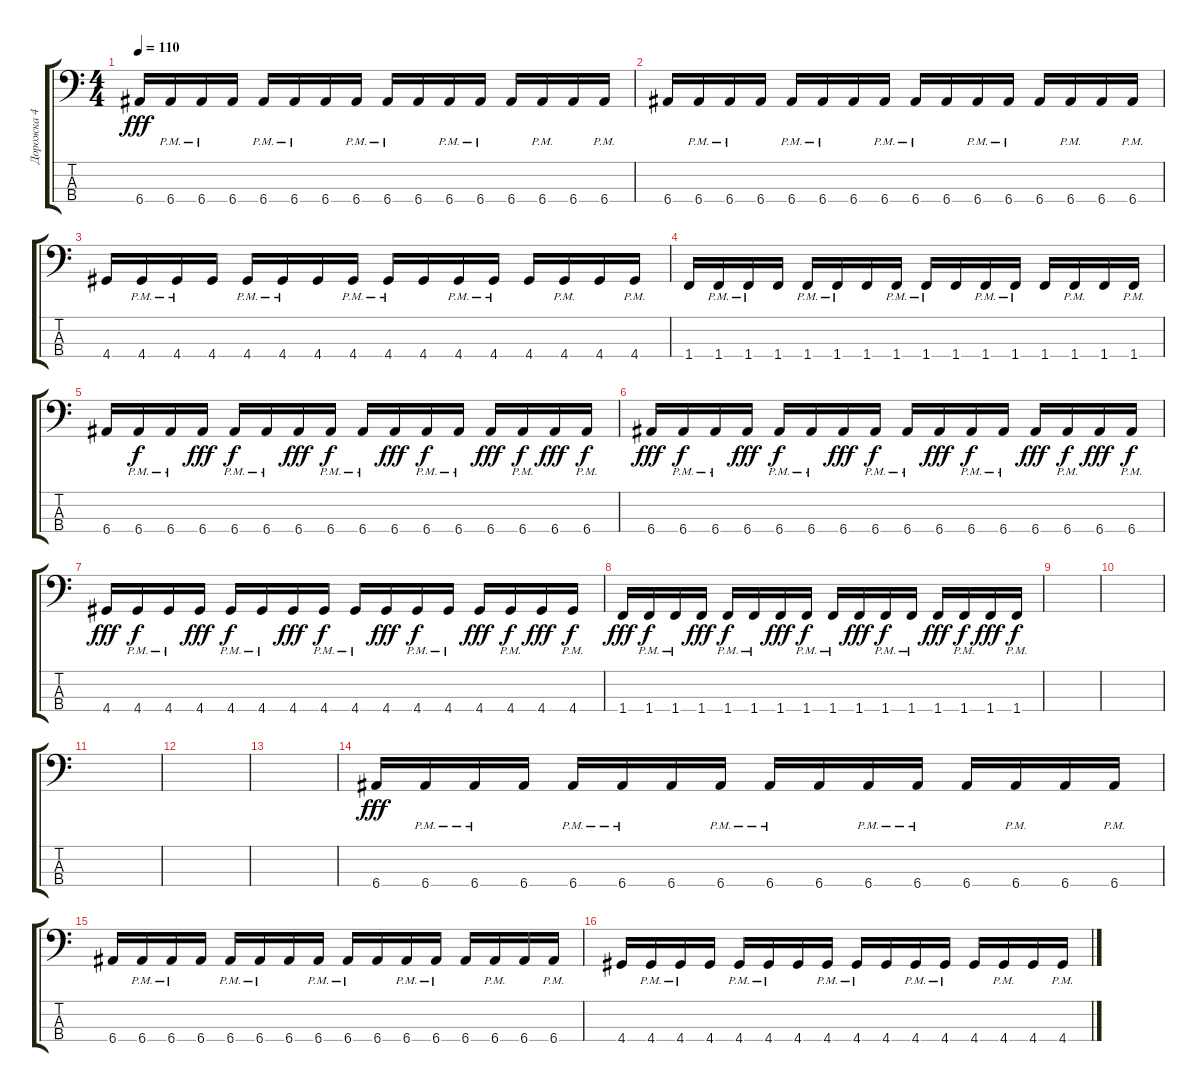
\track ("Дорожка 4" "Дорожка 4") {instrument electricbassfinger}
\staff {score tabs}
\tuning (G2 D2 A1 E1) {hide}
\ts (4 4)
\tempo 110
\clef f4
\ks c
6.4.16{dy fff} 6.4{pm}.16 6.4{pm}.16 6.4.16 6.4{pm}.16 6.4{pm}.16 6.4.16 6.4{pm}.16 6.4{pm}.16 6.4.16 6.4{pm}.16 6.4{pm}.16 6.4.16 6.4{pm}.16 6.4.16 6.4{pm}.16 |
6.4.16 6.4{pm}.16 6.4{pm}.16 6.4.16 6.4{pm}.16 6.4{pm}.16 6.4.16 6.4{pm}.16 6.4{pm}.16 6.4.16 6.4{pm}.16 6.4{pm}.16 6.4.16 6.4{pm}.16 6.4.16 6.4{pm}.16 |
4.4.16 4.4{pm}.16 4.4{pm}.16 4.4.16 4.4{pm}.16 4.4{pm}.16 4.4.16 4.4{pm}.16 4.4{pm}.16 4.4.16 4.4{pm}.16 4.4{pm}.16 4.4.16 4.4{pm}.16 4.4.16 4.4{pm}.16 |
1.4.16 1.4{pm}.16 1.4{pm}.16 1.4.16 1.4{pm}.16 1.4{pm}.16 1.4.16 1.4{pm}.16 1.4{pm}.16 1.4.16 1.4{pm}.16 1.4{pm}.16 1.4.16 1.4{pm}.16 1.4.16 1.4{pm}.16 |
6.4.16 6.4{pm}.16{dy f} 6.4{pm}.16 6.4.16{dy fff} 6.4{pm}.16{dy f} 6.4{pm}.16 6.4.16{dy fff} 6.4{pm}.16{dy f} 6.4{pm}.16 6.4.16{dy fff} 6.4{pm}.16{dy f} 6.4{pm}.16 6.4.16{dy fff} 6.4{pm}.16{dy f} 6.4.16{dy fff} 6.4{pm}.16{dy f} |
6.4.16{dy fff} 6.4{pm}.16{dy f} 6.4{pm}.16 6.4.16{dy fff} 6.4{pm}.16{dy f} 6.4{pm}.16 6.4.16{dy fff} 6.4{pm}.16{dy f} 6.4{pm}.16 6.4.16{dy fff} 6.4{pm}.16{dy f} 6.4{pm}.16 6.4.16{dy fff} 6.4{pm}.16{dy f} 6.4.16{dy fff} 6.4{pm}.16{dy f} |
4.4.16{dy fff} 4.4{pm}.16{dy f} 4.4{pm}.16 4.4.16{dy fff} 4.4{pm}.16{dy f} 4.4{pm}.16 4.4.16{dy fff} 4.4{pm}.16{dy f} 4.4{pm}.16 4.4.16{dy fff} 4.4{pm}.16{dy f} 4.4{pm}.16 4.4.16{dy fff} 4.4{pm}.16{dy f} 4.4.16{dy fff} 4.4{pm}.16{dy f} |
1.4.16{dy fff} 1.4{pm}.16{dy f} 1.4{pm}.16 1.4.16{dy fff} 1.4{pm}.16{dy f} 1.4{pm}.16 1.4.16{dy fff} 1.4{pm}.16{dy f} 1.4{pm}.16 1.4.16{dy fff} 1.4{pm}.16{dy f} 1.4{pm}.16 1.4.16{dy fff} 1.4{pm}.16{dy f} 1.4.16{dy fff} 1.4{pm}.16{dy f} |
|
|
|
|
|
6.4.16{dy fff} 6.4{pm}.16 6.4{pm}.16 6.4.16 6.4{pm}.16 6.4{pm}.16 6.4.16 6.4{pm}.16 6.4{pm}.16 6.4.16 6.4{pm}.16 6.4{pm}.16 6.4.16 6.4{pm}.16 6.4.16 6.4{pm}.16 |
6.4.16 6.4{pm}.16 6.4{pm}.16 6.4.16 6.4{pm}.16 6.4{pm}.16 6.4.16 6.4{pm}.16 6.4{pm}.16 6.4.16 6.4{pm}.16 6.4{pm}.16 6.4.16 6.4{pm}.16 6.4.16 6.4{pm}.16 |
4.4.16 4.4{pm}.16 4.4{pm}.16 4.4.16 4.4{pm}.16 4.4{pm}.16 4.4.16 4.4{pm}.16 4.4{pm}.16 4.4.16 4.4{pm}.16 4.4{pm}.16 4.4.16 4.4{pm}.16 4.4.16 4.4{pm}.16
